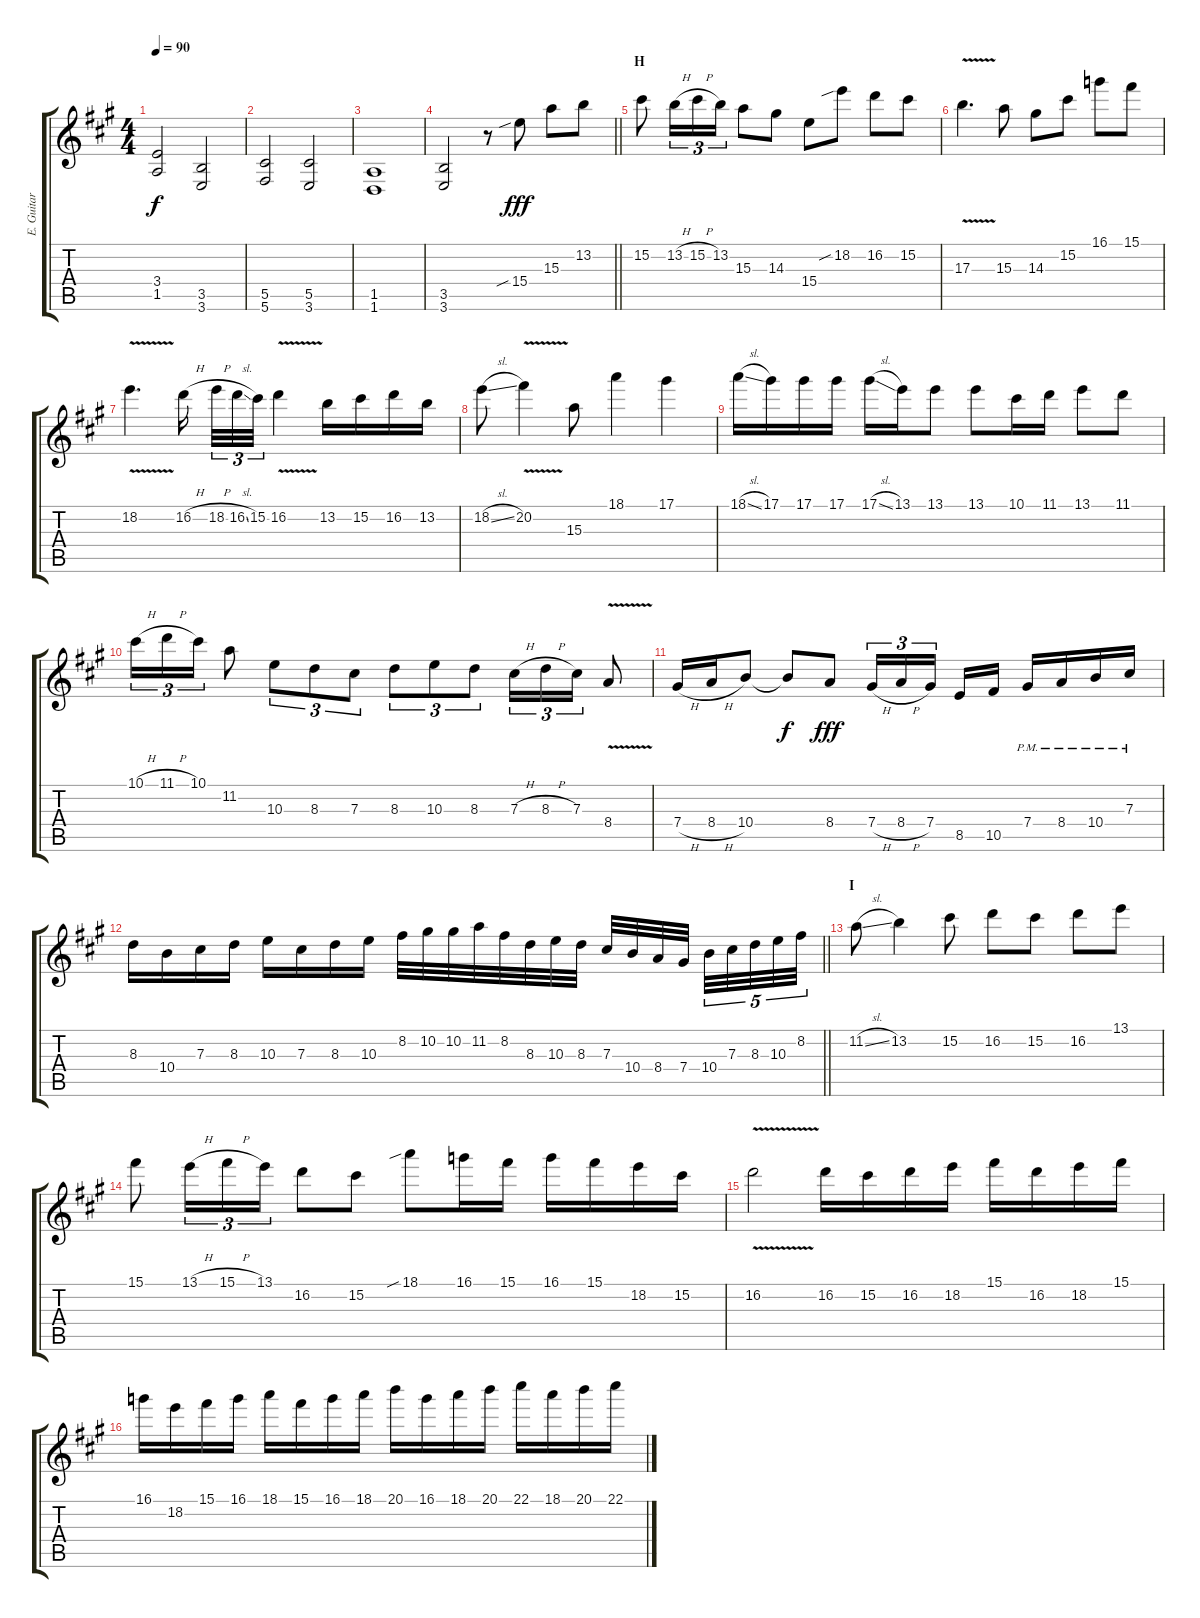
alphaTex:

\track ("E. Guitar II" "E. Guitar ") {instrument overdrivenguitar}
\staff {score tabs}
\tuning (Eb4 Bb3 Gb3 Db3 Ab2 Db2) {hide}
\ts (4 4)
\tempo 90
\clef g2
\ks a
(3.4 1.5).2{dy f} (3.5 3.6).2 |
(5.5 5.6).2 (5.5 3.6).2 |
(1.5 1.6).1 |
\barLineRight lightlight
(3.5 3.6).2 r.8 15.4{sib}.8{dy fff} 15.3.8 13.2.8 |
\section ("" "H")
15.2.8 13.2{h}.16{tu (3 2)} 15.2{h}.16{tu (3 2)} 13.2.16{tu (3 2)} 15.3.8 14.3.8 15.4.8 18.2{sib}.8 16.2.8 15.2.8 |
17.3{v}.4{d} 15.3.8 14.3.8 15.2.8 16.1.8 15.1.8 |
18.2{v}.4{d} 16.2{h}.16{beam splitsecondary} 18.2{h}.32{tu (3 2)} 16.2{sl}.32{tu (3 2)} 15.2.32{tu (3 2)} 16.2{v}.4 13.2.16 15.2.16 16.2.16 13.2.16 |
18.2{sl}.8 20.2{v}.4 15.3.8 18.1.4 17.1.4 |
18.1{sl}.16 17.1.16 17.1.16 17.1.16 17.1{sl}.16 13.1.16 13.1.8 13.1.8 10.1.16 11.1.16 13.1.8 11.1.8 |
10.1{h}.16{tu (3 2)} 11.1{h}.16{tu (3 2)} 10.1.16{tu (3 2)} 11.2.8 10.3.8{tu (3 2)} 8.3.8{tu (3 2)} 7.3.8{tu (3 2)} 8.3.8{tu (3 2)} 10.3.8{tu (3 2)} 8.3.8{tu (3 2)} 7.3{h}.16{tu (3 2)} 8.3{h}.16{tu (3 2)} 7.3.16{tu (3 2)} 8.4{v}.8 |
7.4{h}.16 8.4{h}.16 10.4.8 10.4{t}.8{dy f} 8.4.8{dy fff} 7.4{h}.16{tu (3 2)} 8.4{h}.16{tu (3 2)} 7.4.16{tu (3 2) beam splitsecondary} 8.5.16 10.5.16 7.4{pm}.16 8.4{pm}.16 10.4{pm}.16 7.3{pm}.16 |
\barLineRight lightlight
8.3.16 10.4.16 7.3.16 8.3.16 10.3.16 7.3.16 8.3.16 10.3.16 8.2.32 10.2.32 10.2.32 11.2.32 8.2.32 8.3.32 10.3.32 8.3.32 7.3.32 10.4.32 8.4.32 7.4.32{beam splitsecondary} 10.4.32{tu (5 4)} 7.3.32{tu (5 4)} 8.3.32{tu (5 4)} 10.3.32{tu (5 4)} 8.2.32{tu (5 4)} |
\section ("" "I")
11.2{sl}.8 13.2.4 15.2.8 16.2.8 15.2.8 16.2.8 13.1.8 |
15.1.8 13.1{h}.16{tu (3 2)} 15.1{h}.16{tu (3 2)} 13.1.16{tu (3 2)} 16.2.8 15.2.8 18.1{sib}.8 16.1.16 15.1.16 16.1.16 15.1.16 18.2.16 15.2.16 |
16.2{v}.2 16.2.16 15.2.16 16.2.16 18.2.16 15.1.16 16.2.16 18.2.16 15.1.16 |
16.1.16 18.2.16 15.1.16 16.1.16 18.1.16 15.1.16 16.1.16 18.1.16 20.1.16 16.1.16 18.1.16 20.1.16 22.1.16 18.1.16 20.1.16 22.1.16
